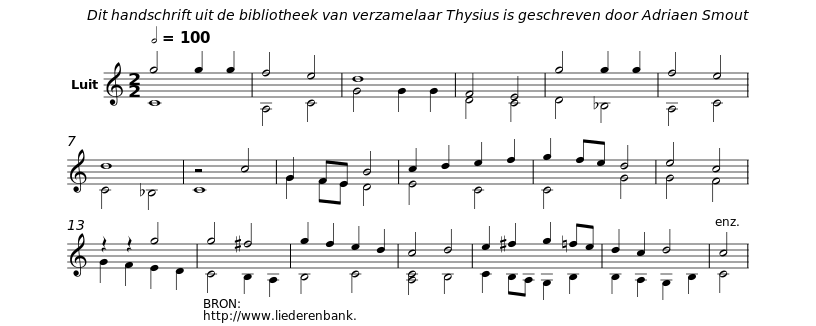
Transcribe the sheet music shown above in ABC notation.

X:1
%%score ( 1 2 )
L:1/8
Q:1/2=100
M:2/2
I:linebreak $
K:C
V:1 treble
V:2 treble
V:1
 g4 g2 g2 | f4 e4 | d8 | F4 E4 | g4 g2 g2 | %5
 f4 e4 | d8 |$ z4 c4 | G2 FE B4 | c2 d2 e2 f2 | %10
 g2 fe d4 | e4 c4 | z2 z2 g4 |$ g4 ^f4 | g2 f2 e2 d2 | %15
 c4 d4 | e2 ^f2 g2 =fe | d2 c2 d4 | c4 | %19
V:2
 C8 | A,4 C4 | G4 G2 G2 | D4 C4 | D4 _B,4 | %5
 A,4 C4 | C4 _B,4 |$ C8 | G2 FE D4 | E4 C4 | %10
 C4 G4 | G4 F4 | G2 F2 E2 D2 |$ C4 B,2 A,2 | B,4 C4 | %15
 [A,C]4 B,4 | C2 B,A, G,2 B,2 | B,2 A,2 G,2 B,2 | C4 | %19
